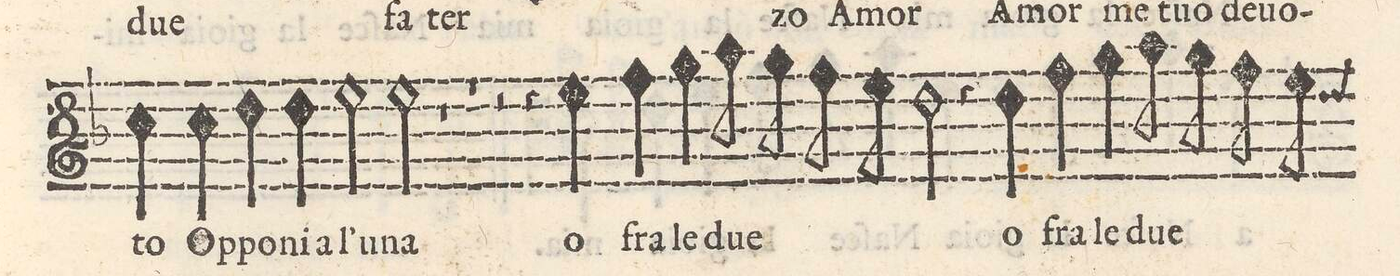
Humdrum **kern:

**kern	**text
*I"CANTO	*
*clefG2	*
*k[b-]	*
*met(c)	*
*M4/4	*
4ccny\	-to
4cc\	Op-
4dd\	-po-
4dd\	-ni a
=126-	=126-
2ee\	l'u-
2ee\	-na
=127-	=127-
1r	.
=128-	=128-
1r	.
=129-	=129-
2r	.
4r	.
4ee\	o
=130-	=130-
4ff\	fra
4gg\	le
8aa\	due
8gg\	.
8ff\	.
8ee\	.
=131-	=131-
2dd\	.
4r	.
4dd\	o
=132-	=132-
4ff\	fra
4gg\	le
8aa\	due
8gg\	.
8ff\	.
8ee\	.
=133-	=133-
*-	*-
